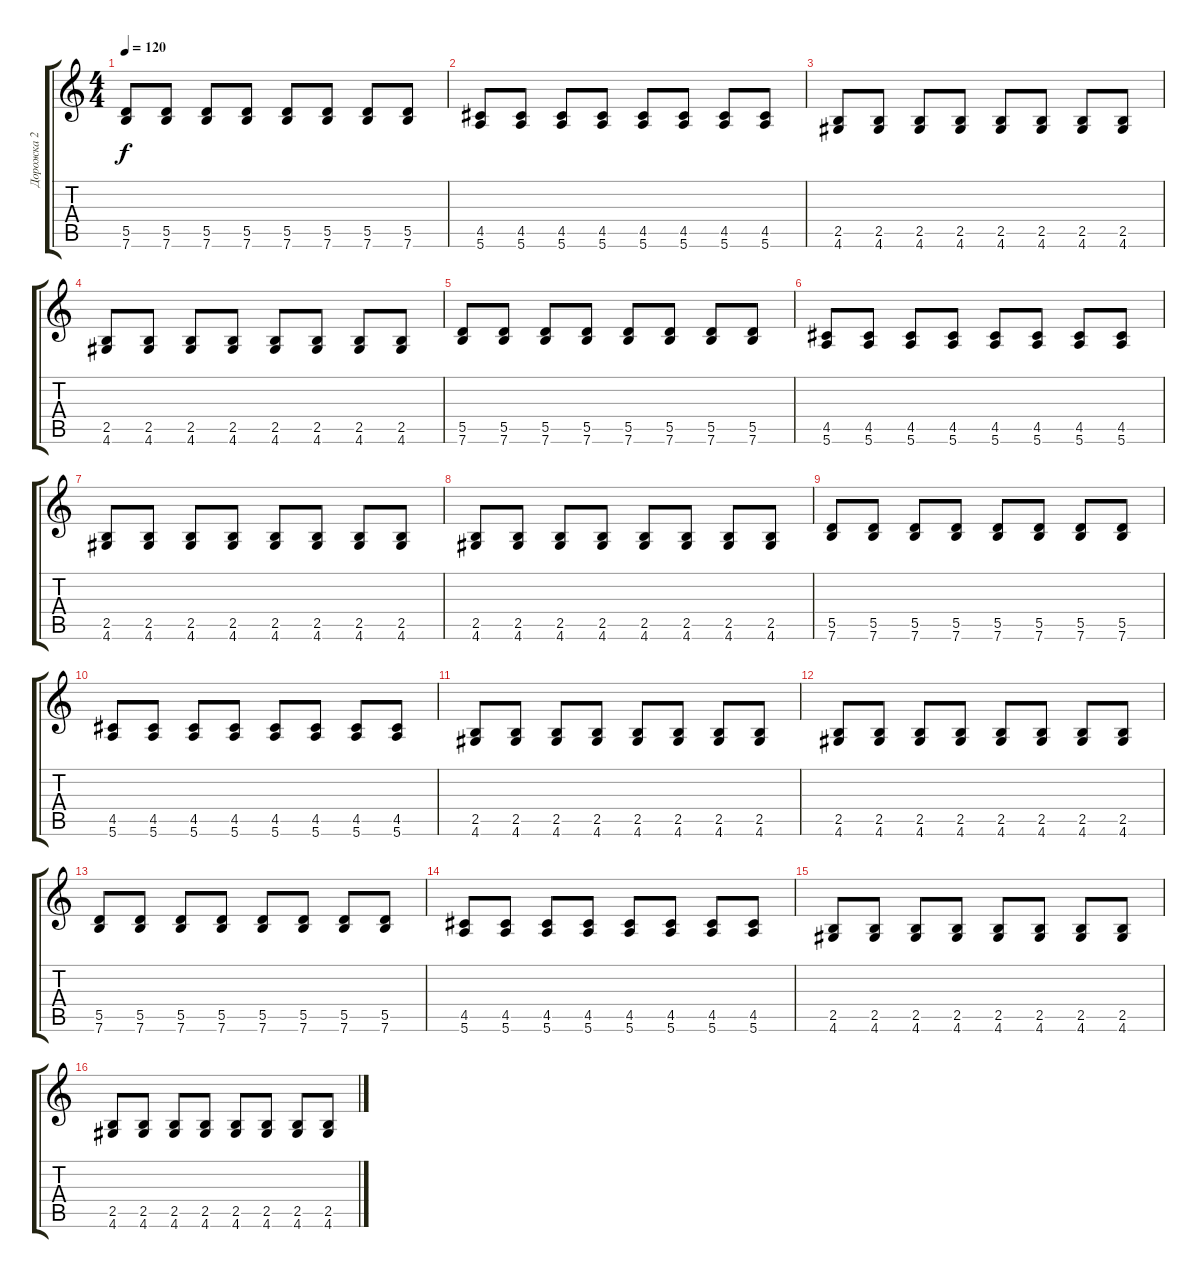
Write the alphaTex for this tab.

\track ("Дорожка 2" "Дорожка 2") {instrument electricguitarclean}
\staff {score tabs}
\tuning (E4 B3 G3 D3 A2 E2) {hide}
\ts (4 4)
\tempo 120
\clef g2
\ks c
(5.5 7.6).8{dy f} (5.5 7.6).8 (5.5 7.6).8 (5.5 7.6).8 (5.5 7.6).8 (5.5 7.6).8 (5.5 7.6).8 (5.5 7.6).8 |
(4.5 5.6).8 (4.5 5.6).8 (4.5 5.6).8 (4.5 5.6).8 (4.5 5.6).8 (4.5 5.6).8 (4.5 5.6).8 (4.5 5.6).8 |
(2.5 4.6).8 (2.5 4.6).8 (2.5 4.6).8 (2.5 4.6).8 (2.5 4.6).8 (2.5 4.6).8 (2.5 4.6).8 (2.5 4.6).8 |
(2.5 4.6).8 (2.5 4.6).8 (2.5 4.6).8 (2.5 4.6).8 (2.5 4.6).8 (2.5 4.6).8 (2.5 4.6).8 (2.5 4.6).8 |
(5.5 7.6).8 (5.5 7.6).8 (5.5 7.6).8 (5.5 7.6).8 (5.5 7.6).8 (5.5 7.6).8 (5.5 7.6).8 (5.5 7.6).8 |
(4.5 5.6).8 (4.5 5.6).8 (4.5 5.6).8 (4.5 5.6).8 (4.5 5.6).8 (4.5 5.6).8 (4.5 5.6).8 (4.5 5.6).8 |
(2.5 4.6).8 (2.5 4.6).8 (2.5 4.6).8 (2.5 4.6).8 (2.5 4.6).8 (2.5 4.6).8 (2.5 4.6).8 (2.5 4.6).8 |
(2.5 4.6).8 (2.5 4.6).8 (2.5 4.6).8 (2.5 4.6).8 (2.5 4.6).8 (2.5 4.6).8 (2.5 4.6).8 (2.5 4.6).8 |
(5.5 7.6).8 (5.5 7.6).8 (5.5 7.6).8 (5.5 7.6).8 (5.5 7.6).8 (5.5 7.6).8 (5.5 7.6).8 (5.5 7.6).8 |
(4.5 5.6).8 (4.5 5.6).8 (4.5 5.6).8 (4.5 5.6).8 (4.5 5.6).8 (4.5 5.6).8 (4.5 5.6).8 (4.5 5.6).8 |
(2.5 4.6).8 (2.5 4.6).8 (2.5 4.6).8 (2.5 4.6).8 (2.5 4.6).8 (2.5 4.6).8 (2.5 4.6).8 (2.5 4.6).8 |
(2.5 4.6).8 (2.5 4.6).8 (2.5 4.6).8 (2.5 4.6).8 (2.5 4.6).8 (2.5 4.6).8 (2.5 4.6).8 (2.5 4.6).8 |
(5.5 7.6).8 (5.5 7.6).8 (5.5 7.6).8 (5.5 7.6).8 (5.5 7.6).8 (5.5 7.6).8 (5.5 7.6).8 (5.5 7.6).8 |
(4.5 5.6).8 (4.5 5.6).8 (4.5 5.6).8 (4.5 5.6).8 (4.5 5.6).8 (4.5 5.6).8 (4.5 5.6).8 (4.5 5.6).8 |
(2.5 4.6).8 (2.5 4.6).8 (2.5 4.6).8 (2.5 4.6).8 (2.5 4.6).8 (2.5 4.6).8 (2.5 4.6).8 (2.5 4.6).8 |
(2.5 4.6).8 (2.5 4.6).8 (2.5 4.6).8 (2.5 4.6).8 (2.5 4.6).8 (2.5 4.6).8 (2.5 4.6).8 (2.5 4.6).8
